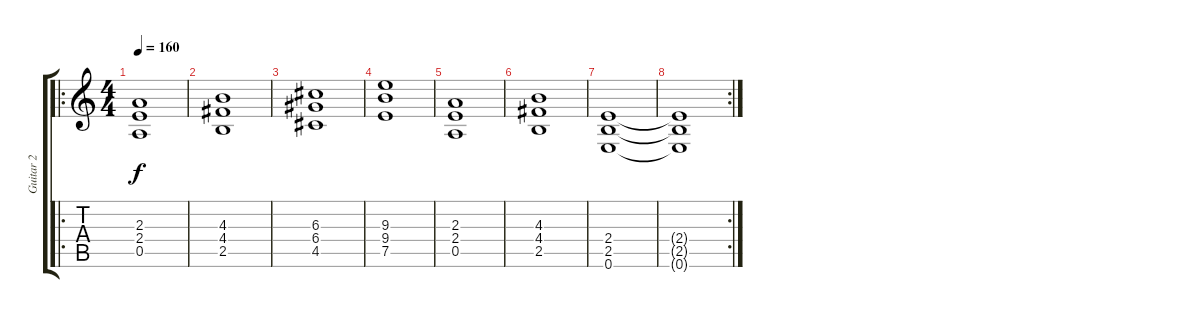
\track ("Guitar 2" "Guitar 2") {instrument distortionguitar}
\staff {score tabs}
\tuning (E4 B3 G3 D3 A2 E2) {hide}
\ro
\ts (4 4)
\tempo 160
\clef g2
\ks c
(2.3 2.4 0.5).1{dy f} |
(4.3 4.4 2.5).1 |
(6.3 6.4 4.5).1 |
(9.3 9.4 7.5).1 |
(2.3 2.4 0.5).1 |
(4.3 4.4 2.5).1 |
(2.4 2.5 0.6).1 |
\rc 2
(2.4{t} 2.5{t} 0.6{t}).1
